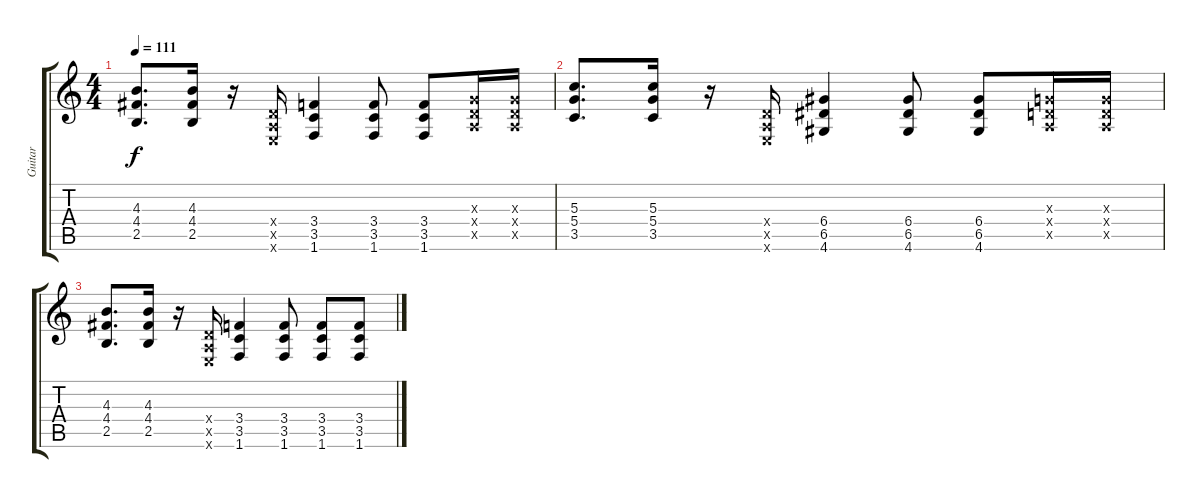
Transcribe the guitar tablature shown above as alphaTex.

\track ("Guitar" "Guitar") {instrument electricguitarclean}
\staff {score tabs}
\tuning (E4 B3 G3 D3 A2 E2) {hide}
\ts (4 4)
\tempo 111
\clef g2
\ks c
(4.3 4.4 2.5).8{d dy f} (4.3 4.4 2.5).16 r.16 (0.4{x} 0.5{x} 0.6{x}).16 (3.4 3.5 1.6).4 (3.4 3.5 1.6).8 (3.4 3.5 1.6).8 (0.3{x} 0.4{x} 0.5{x}).16 (0.3{x} 0.4{x} 0.5{x}).16 |
(5.3 5.4 3.5).8{d} (5.3 5.4 3.5).16 r.16 (0.4{x} 0.5{x} 0.6{x}).16 (6.4 6.5 4.6).4 (6.4 6.5 4.6).8 (6.4 6.5 4.6).8 (0.3{x} 0.4{x} 0.5{x}).16 (0.3{x} 0.4{x} 0.5{x}).16 |
(4.3 4.4 2.5).8{d} (4.3 4.4 2.5).16 r.16 (0.4{x} 0.5{x} 0.6{x}).16 (3.4 3.5 1.6).4 (3.4 3.5 1.6).8 (3.4 3.5 1.6).8 (3.4 3.5 1.6).8
